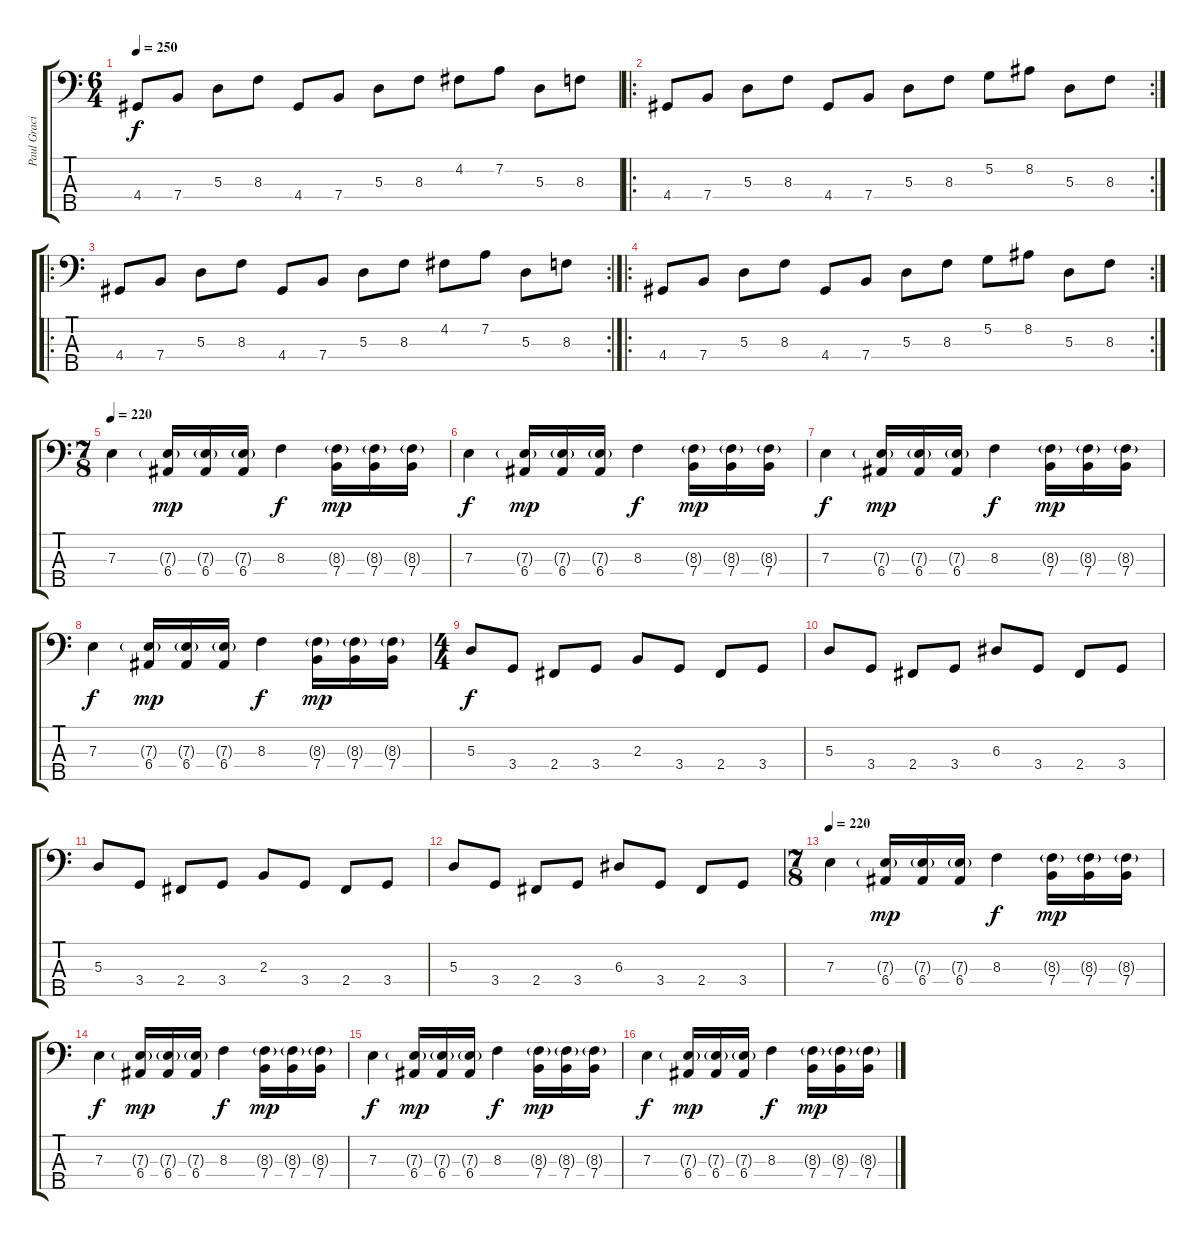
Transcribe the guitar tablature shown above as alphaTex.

\track ("Paul Gracia" "Paul Graci") {instrument electricbassfinger}
\staff {score tabs}
\tuning (G2 D2 A1 E1 B0) {hide}
\ts (6 4)
\tempo 250
\clef f4
\ks c
4.4.8{dy f} 7.4.8 5.3.8 8.3.8 4.4.8 7.4.8 5.3.8 8.3.8 4.2.8 7.2.8 5.3.8 8.3.8 |
\ro
\rc 2
4.4.8 7.4.8 5.3.8 8.3.8 4.4.8 7.4.8 5.3.8 8.3.8 5.2.8 8.2.8 5.3.8 8.3.8 |
\ro
\rc 2
4.4.8 7.4.8 5.3.8 8.3.8 4.4.8 7.4.8 5.3.8 8.3.8 4.2.8 7.2.8 5.3.8 8.3.8 |
\ro
\rc 2
4.4.8 7.4.8 5.3.8 8.3.8 4.4.8 7.4.8 5.3.8 8.3.8 5.2.8 8.2.8 5.3.8 8.3.8 |
\ts (7 8)
\tempo 220
7.3.4 (7.3{g} 6.4).16{dy mp} (7.3{g} 6.4).16 (7.3{g} 6.4).16 8.3.4{dy f} (8.3{g} 7.4).16{dy mp} (8.3{g} 7.4).16 (8.3{g} 7.4).16 |
7.3.4{dy f} (7.3{g} 6.4).16{dy mp} (7.3{g} 6.4).16 (7.3{g} 6.4).16 8.3.4{dy f} (8.3{g} 7.4).16{dy mp} (8.3{g} 7.4).16 (8.3{g} 7.4).16 |
7.3.4{dy f} (7.3{g} 6.4).16{dy mp} (7.3{g} 6.4).16 (7.3{g} 6.4).16 8.3.4{dy f} (8.3{g} 7.4).16{dy mp} (8.3{g} 7.4).16 (8.3{g} 7.4).16 |
7.3.4{dy f} (7.3{g} 6.4).16{dy mp} (7.3{g} 6.4).16 (7.3{g} 6.4).16 8.3.4{dy f} (8.3{g} 7.4).16{dy mp} (8.3{g} 7.4).16 (8.3{g} 7.4).16 |
\ts (4 4)
5.3.8{dy f} 3.4.8 2.4.8 3.4.8 2.3.8 3.4.8 2.4.8 3.4.8 |
5.3.8 3.4.8 2.4.8 3.4.8 6.3.8 3.4.8 2.4.8 3.4.8 |
5.3.8 3.4.8 2.4.8 3.4.8 2.3.8 3.4.8 2.4.8 3.4.8 |
5.3.8 3.4.8 2.4.8 3.4.8 6.3.8 3.4.8 2.4.8 3.4.8 |
\ts (7 8)
\tempo 220
7.3.4 (7.3{g} 6.4).16{dy mp} (7.3{g} 6.4).16 (7.3{g} 6.4).16 8.3.4{dy f} (8.3{g} 7.4).16{dy mp} (8.3{g} 7.4).16 (8.3{g} 7.4).16 |
7.3.4{dy f} (7.3{g} 6.4).16{dy mp} (7.3{g} 6.4).16 (7.3{g} 6.4).16 8.3.4{dy f} (8.3{g} 7.4).16{dy mp} (8.3{g} 7.4).16 (8.3{g} 7.4).16 |
7.3.4{dy f} (7.3{g} 6.4).16{dy mp} (7.3{g} 6.4).16 (7.3{g} 6.4).16 8.3.4{dy f} (8.3{g} 7.4).16{dy mp} (8.3{g} 7.4).16 (8.3{g} 7.4).16 |
7.3.4{dy f} (7.3{g} 6.4).16{dy mp} (7.3{g} 6.4).16 (7.3{g} 6.4).16 8.3.4{dy f} (8.3{g} 7.4).16{dy mp} (8.3{g} 7.4).16 (8.3{g} 7.4).16
